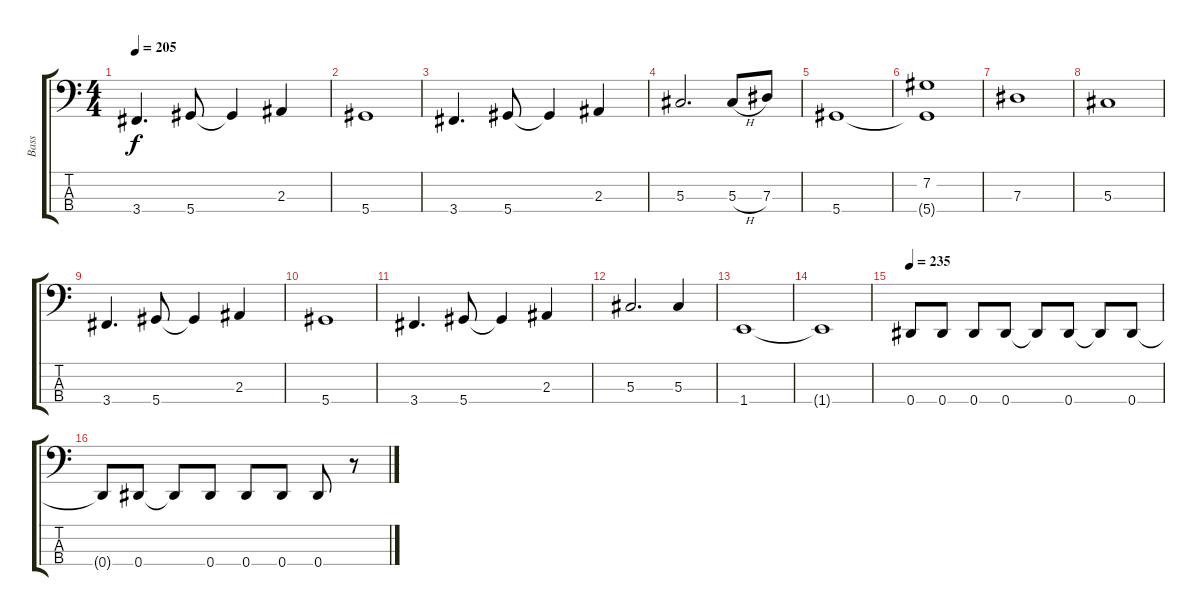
\track ("Bass" "Bass") {instrument electricbassfinger}
\staff {score tabs}
\tuning (Gb2 Db2 Ab1 Eb1) {hide}
\ts (4 4)
\tempo 205
\clef f4
\ks aminor
3.4.4{d dy f} 5.4.8 5.4{t}.4 2.3.4 |
5.4.1 |
3.4.4{d} 5.4.8 5.4{t}.4 2.3.4 |
5.3.2{d} 5.3{h}.8 7.3.8 |
5.4.1 |
(7.2 5.4{t}).1 |
7.3.1 |
5.3.1 |
3.4.4{d} 5.4.8 5.4{t}.4 2.3.4 |
5.4.1 |
3.4.4{d} 5.4.8 5.4{t}.4 2.3.4 |
5.3.2{d} 5.3.4 |
1.4.1 |
1.4{t}.1 |
\tempo 235
0.4.8 0.4.8 0.4.8 0.4.8 0.4{t}.8 0.4.8 0.4{t}.8 0.4.8 |
0.4{t}.8 0.4.8 0.4{t}.8 0.4.8 0.4.8 0.4.8 0.4.8 r.8
